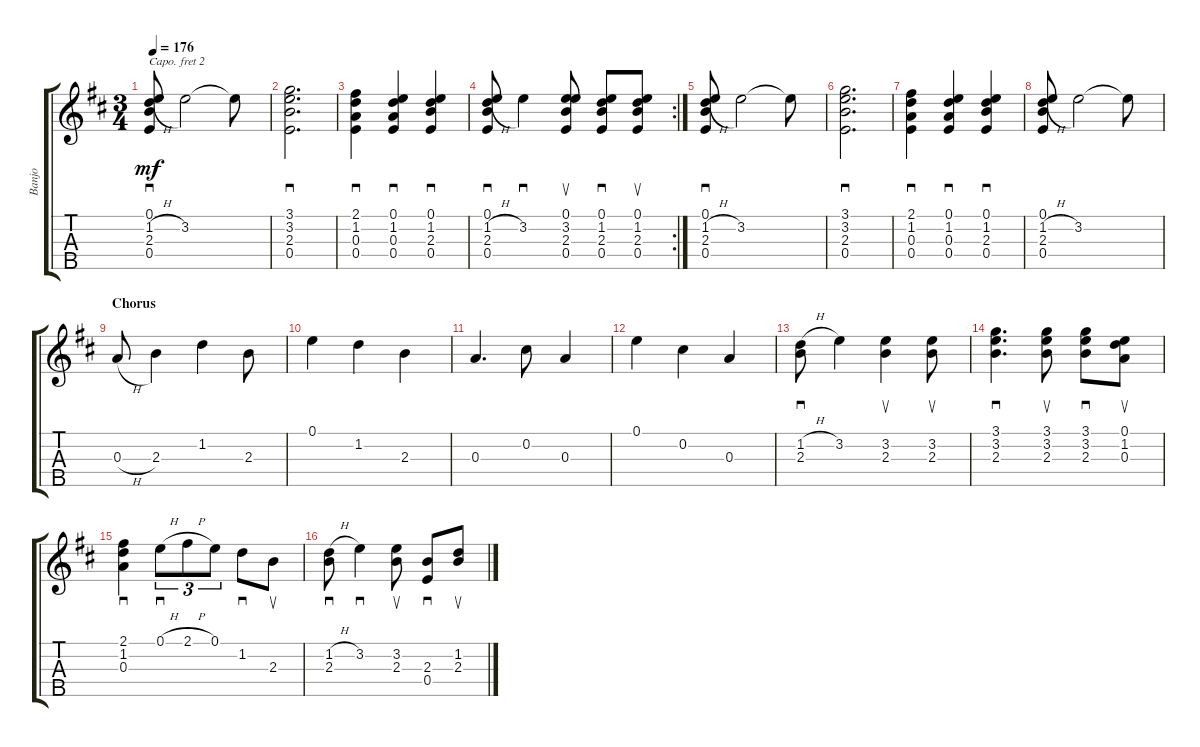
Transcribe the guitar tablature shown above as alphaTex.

\track ("Banjo" "Banjo") {instrument banjo}
\staff {score tabs}
\capo 2
\tuning (D4 B3 G3 D3 G4) {hide}
\displaytranspose 12
\ts (3 4)
\tempo 176
\clef g2
\ks d
(0.1 1.2{h} 2.3 0.4).8{sd dy mf} 3.2.2 3.2{t}.8 |
(3.1 3.2 2.3 0.4).2{d sd} |
(2.1 1.2 0.3 0.4).4{sd} (0.1 1.2 0.3 0.4).4{sd} (0.1 1.2 2.3 0.4).4{sd} |
\rc 2
(0.1 1.2{h} 2.3 0.4).8{sd} 3.2.4{sd} (0.1 3.2 2.3 0.4).8{su} (0.1 1.2 2.3 0.4).8{sd} (0.1 1.2 2.3 0.4).8{su} |
(0.1 1.2{h} 2.3 0.4).8{sd} 3.2.2 3.2{t}.8 |
(3.1 3.2 2.3 0.4).2{d sd} |
(2.1 1.2 0.3 0.4).4{sd} (0.1 1.2 0.3 0.4).4{sd} (0.1 1.2 2.3 0.4).4{sd} |
(0.1 1.2{h} 2.3 0.4).8 3.2.2 3.2{t}.8 |
\section ("" "Chorus")
0.3{h}.8 2.3.4 1.2.4 2.3.8 |
0.1.4 1.2.4 2.3.4 |
0.3.4{d} 0.2.8 0.3.4 |
0.1.4 0.2.4 0.3.4 |
(1.2{h} 2.3).8{sd} 3.2.4 (3.2 2.3).4{su} (3.2 2.3).8{su} |
(3.1 3.2 2.3).4{d sd} (3.1 3.2 2.3).8{su} (3.1 3.2 2.3).8{sd} (0.1 1.2 0.3).8{su} |
(2.1 1.2 0.3).4{sd} 0.1{h}.8{sd tu (3 2)} 2.1{h}.8{tu (3 2)} 0.1.8{tu (3 2)} 1.2.8{sd} 2.3.8{su} |
(1.2{h} 2.3).8{sd} 3.2.4{sd} (3.2 2.3).8{su} (2.3 0.4).8{sd} (1.2 2.3).8{su}
